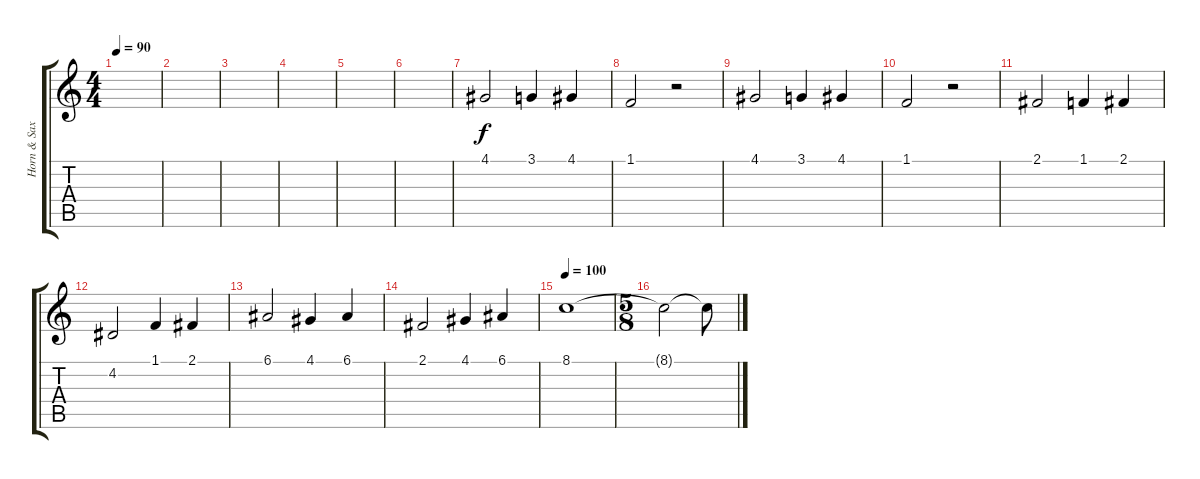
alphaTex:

\track ("Horn & Sax" "Horn & Sax") {instrument frenchhorn}
\staff {score tabs}
\tuning (E4 B3 G3 D3 A2 E2) {hide}
\ts (4 4)
\tempo 90
\clef g2
\ks c
|
|
|
|
|
|
4.1.2 3.1.4 4.1.4 |
1.1.2 r.2 |
4.1.2 3.1.4 4.1.4 |
1.1.2 r.2 |
2.1.2 1.1.4 2.1.4 |
4.2.2 1.1.4 2.1.4 |
6.1.2 4.1.4 6.1.4 |
2.1.2 4.1.4 6.1.4 |
\tempo 100
8.1.1{volume 0} |
\ts (5 8)
8.1{t}.2 8.1{t}.8
